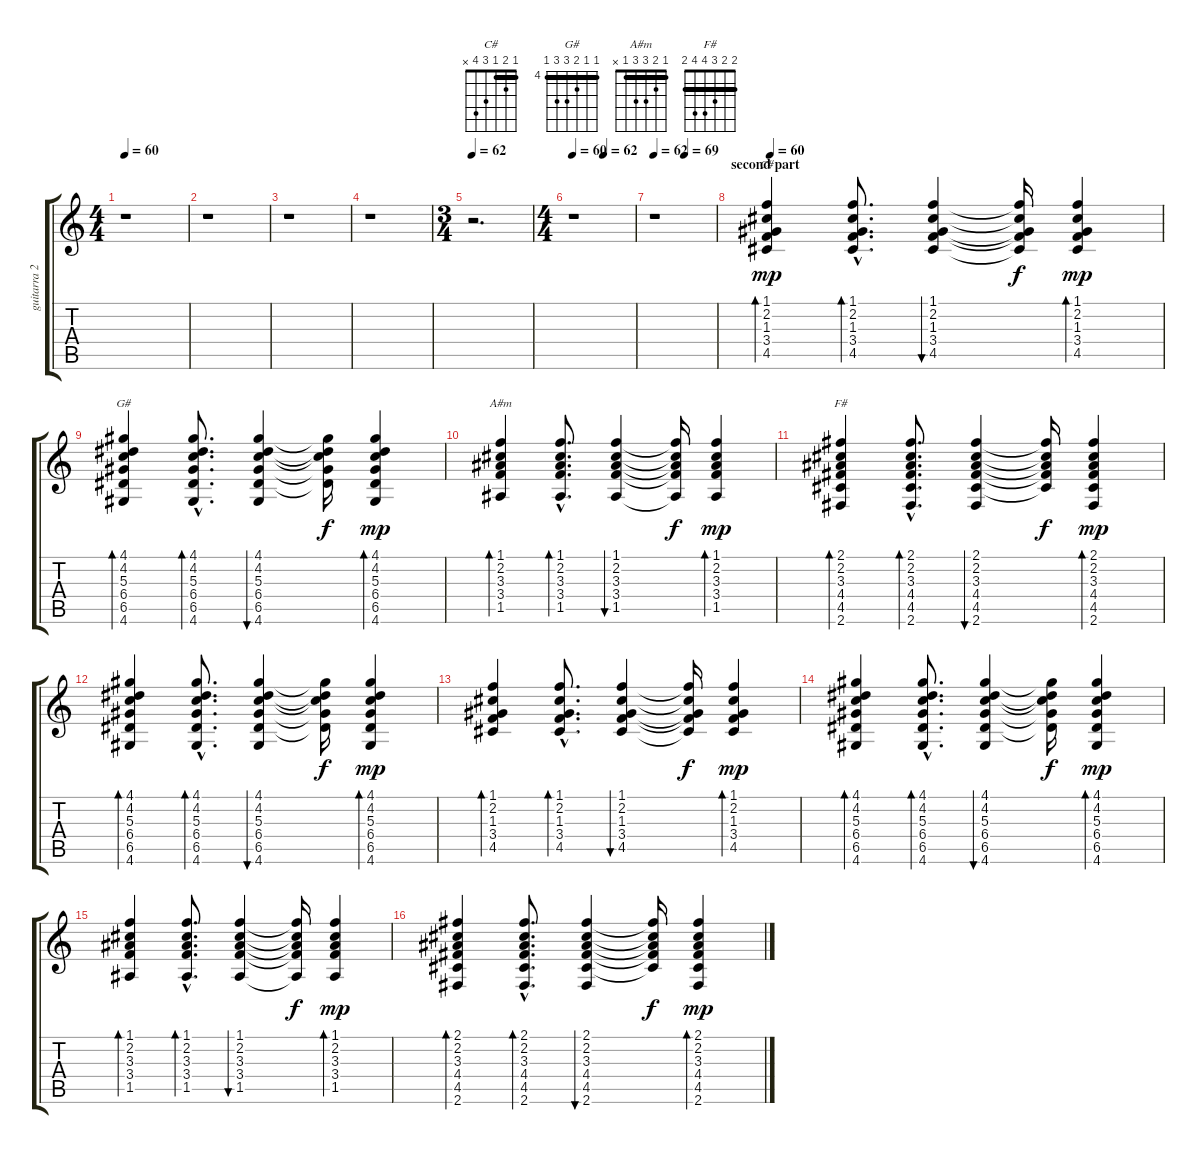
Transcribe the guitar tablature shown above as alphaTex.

\track ("guitarra 2da parte" "guitarra 2") {instrument acousticguitarsteel}
\staff {score tabs}
\tuning (E4 B3 G3 D3 A2 E2) {hide}
\chord ("C#" 1 2 1 3 4 x) {barre 1}
\chord ("G#" 4 4 5 6 6 4) {firstfret 4 barre 4}
\chord ("A#m" 1 2 3 3 1 x) {barre 1}
\chord ("F#" 2 2 3 4 4 2) {barre 2}
\ts (4 4)
\tempo 60
\clef g2
\ks c
r.1{dy mp} |
r.1 |
r.1 |
r.1 |
\ts (3 4)
\tempo 62
r.2{d} |
\ts (4 4)
\tempo 60
\tempo (62 0.5)
r.1 |
\tempo 62
\tempo (69 0.5)
r.1 |
\section ("" "second part")
\tempo 60
(1.1 2.2 1.3 3.4 4.5).4{bd 60 ch "C#"} (1.1{hac} 2.2{hac} 1.3{hac} 3.4{hac} 4.5{hac}).8{d bd 30} (1.1 2.2 1.3 3.4 4.5).4{bu 30} (1.1{t} 2.2{t} 1.3{t} 3.4{t} 4.5{t}).16{dy f} (1.1 2.2 1.3 3.4 4.5).4{bd 30 dy mp} |
(4.1 4.2 5.3 6.4 6.5 4.6).4{bd 60 ch "G#"} (4.1{hac} 4.2{hac} 5.3{hac} 6.4{hac} 6.5{hac} 4.6{hac}).8{d bd 30} (4.1 4.2 5.3 6.4 6.5 4.6).4{bu 30} (4.1{t} 4.2{t} 5.3{t} 6.4{t} 6.5{t}).16{dy f} (4.1 4.2 5.3 6.4 6.5 4.6).4{bd 30 dy mp} |
(1.1 2.2 3.3 3.4 1.5).4{bd 60 ch "A#m"} (1.1{hac} 2.2{hac} 3.3{hac} 3.4{hac} 1.5{hac}).8{d bd 30} (1.1 2.2 3.3 3.4 1.5).4{bu 30} (1.1{t} 2.2{t} 3.3{t} 3.4{t} 1.5{t}).16{dy f} (1.1 2.2 3.3 3.4 1.5).4{bd 30 dy mp} |
(2.1 2.2 3.3 4.4 4.5 2.6).4{bd 60 ch "F#"} (2.1{hac} 2.2{hac} 3.3{hac} 4.4{hac} 4.5{hac} 2.6{hac}).8{d bd 30} (2.1 2.2 3.3 4.4 4.5 2.6).4{bu 30} (2.1{t} 2.2{t} 3.3{t} 4.4{t} 4.5{t}).16{dy f} (2.1 2.2 3.3 4.4 4.5 2.6).4{bd 30 dy mp} |
(4.1 4.2 5.3 6.4 6.5 4.6).4{bd 60} (4.1{hac} 4.2{hac} 5.3{hac} 6.4{hac} 6.5{hac} 4.6{hac}).8{d bd 30} (4.1 4.2 5.3 6.4 6.5 4.6).4{bu 30} (4.1{t} 4.2{t} 5.3{t} 6.4{t} 6.5{t}).16{dy f} (4.1 4.2 5.3 6.4 6.5 4.6).4{bd 30 dy mp} |
(1.1 2.2 1.3 3.4 4.5).4{bd 60} (1.1{hac} 2.2{hac} 1.3{hac} 3.4{hac} 4.5{hac}).8{d bd 30} (1.1 2.2 1.3 3.4 4.5).4{bu 30} (1.1{t} 2.2{t} 1.3{t} 3.4{t} 4.5{t}).16{dy f} (1.1 2.2 1.3 3.4 4.5).4{bd 30 dy mp} |
(4.1 4.2 5.3 6.4 6.5 4.6).4{bd 60} (4.1{hac} 4.2{hac} 5.3{hac} 6.4{hac} 6.5{hac} 4.6{hac}).8{d bd 30} (4.1 4.2 5.3 6.4 6.5 4.6).4{bu 30} (4.1{t} 4.2{t} 5.3{t} 6.4{t} 6.5{t}).16{dy f} (4.1 4.2 5.3 6.4 6.5 4.6).4{bd 30 dy mp} |
(1.1 2.2 3.3 3.4 1.5).4{bd 60} (1.1{hac} 2.2{hac} 3.3{hac} 3.4{hac} 1.5{hac}).8{d bd 30} (1.1 2.2 3.3 3.4 1.5).4{bu 30} (1.1{t} 2.2{t} 3.3{t} 3.4{t} 1.5{t}).16{dy f} (1.1 2.2 3.3 3.4 1.5).4{bd 30 dy mp} |
(2.1 2.2 3.3 4.4 4.5 2.6).4{bd 60} (2.1{hac} 2.2{hac} 3.3{hac} 4.4{hac} 4.5{hac} 2.6{hac}).8{d bd 30} (2.1 2.2 3.3 4.4 4.5 2.6).4{bu 30} (2.1{t} 2.2{t} 3.3{t} 4.4{t} 4.5{t}).16{dy f} (2.1 2.2 3.3 4.4 4.5 2.6).4{bd 30 dy mp}
